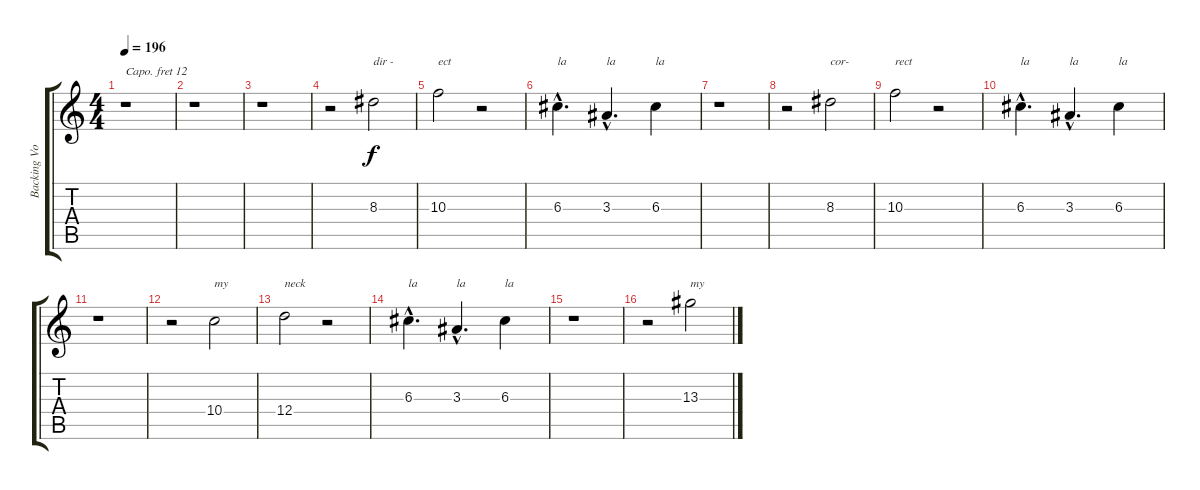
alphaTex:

\track ("Backing Vocal arrangement" "Backing Vo") {instrument blownbottle}
\staff {score tabs}
\capo 12
\tuning (E4 B3 G3 D3 A2 E2) {hide}
\ts (4 4)
\tempo 196
\clef g2
\ks c
r.1{dy f} |
r.1 |
r.1 |
r.2 8.3.2{txt "dir -"} |
10.3.2{txt "ect"} r.2 |
6.3{hac}.4{d txt "la"} 3.3{hac}.4{d txt "la"} 6.3.4{txt "la"} |
r.1 |
r.2 8.3.2{txt "cor-"} |
10.3.2{txt "rect"} r.2 |
6.3{hac}.4{d txt "la"} 3.3{hac}.4{d txt "la"} 6.3.4{txt "la"} |
r.1 |
r.2 10.4.2{txt "my"} |
12.4.2{txt "neck"} r.2 |
6.3{hac}.4{d txt "la"} 3.3{hac}.4{d txt "la"} 6.3.4{txt "la"} |
r.1 |
r.2 13.3.2{txt "my"}
